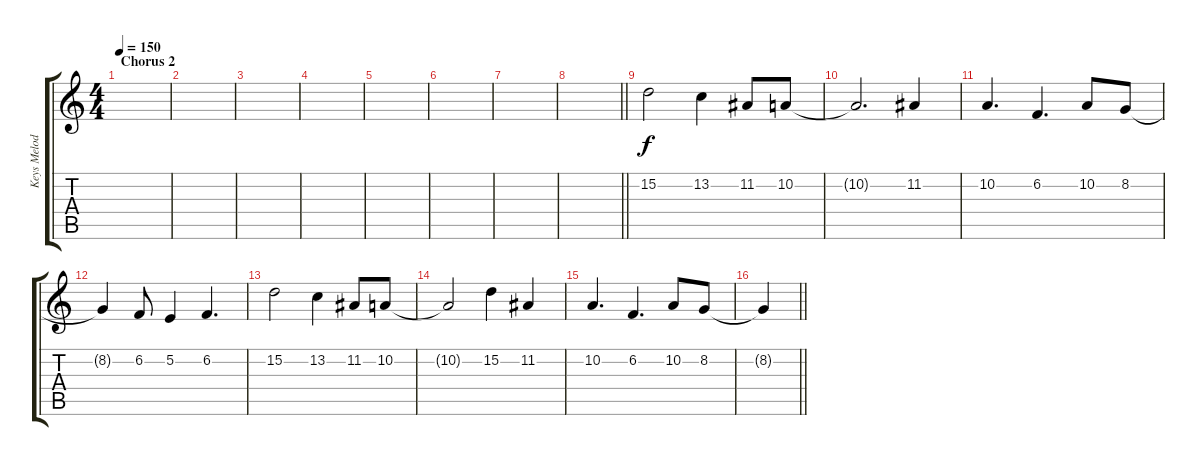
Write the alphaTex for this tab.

\track ("Keys Melody" "Keys Melod") {instrument lead2sawtooth}
\staff {score tabs}
\tuning (E4 B3 G3 D3 A2 D2) {hide}
\ts (4 4)
\section ("" "Chorus 2")
\tempo 150
\clef g2
\ks c
|
|
|
|
|
|
|
\barLineRight lightlight
|
15.2.2 13.2.4 11.2.8 10.2.8 |
10.2{t}.2{d} 11.2.4 |
10.2.4{d} 6.2.4{d} 10.2.8 8.2.8 |
8.2{t}.4 6.2.8 5.2.4 6.2.4{d} |
15.2.2 13.2.4 11.2.8 10.2.8 |
10.2{t}.2 15.2.4 11.2.4 |
10.2.4{d} 6.2.4{d} 10.2.8 8.2.8 |
\barLineRight lightlight
8.2{t}.4
